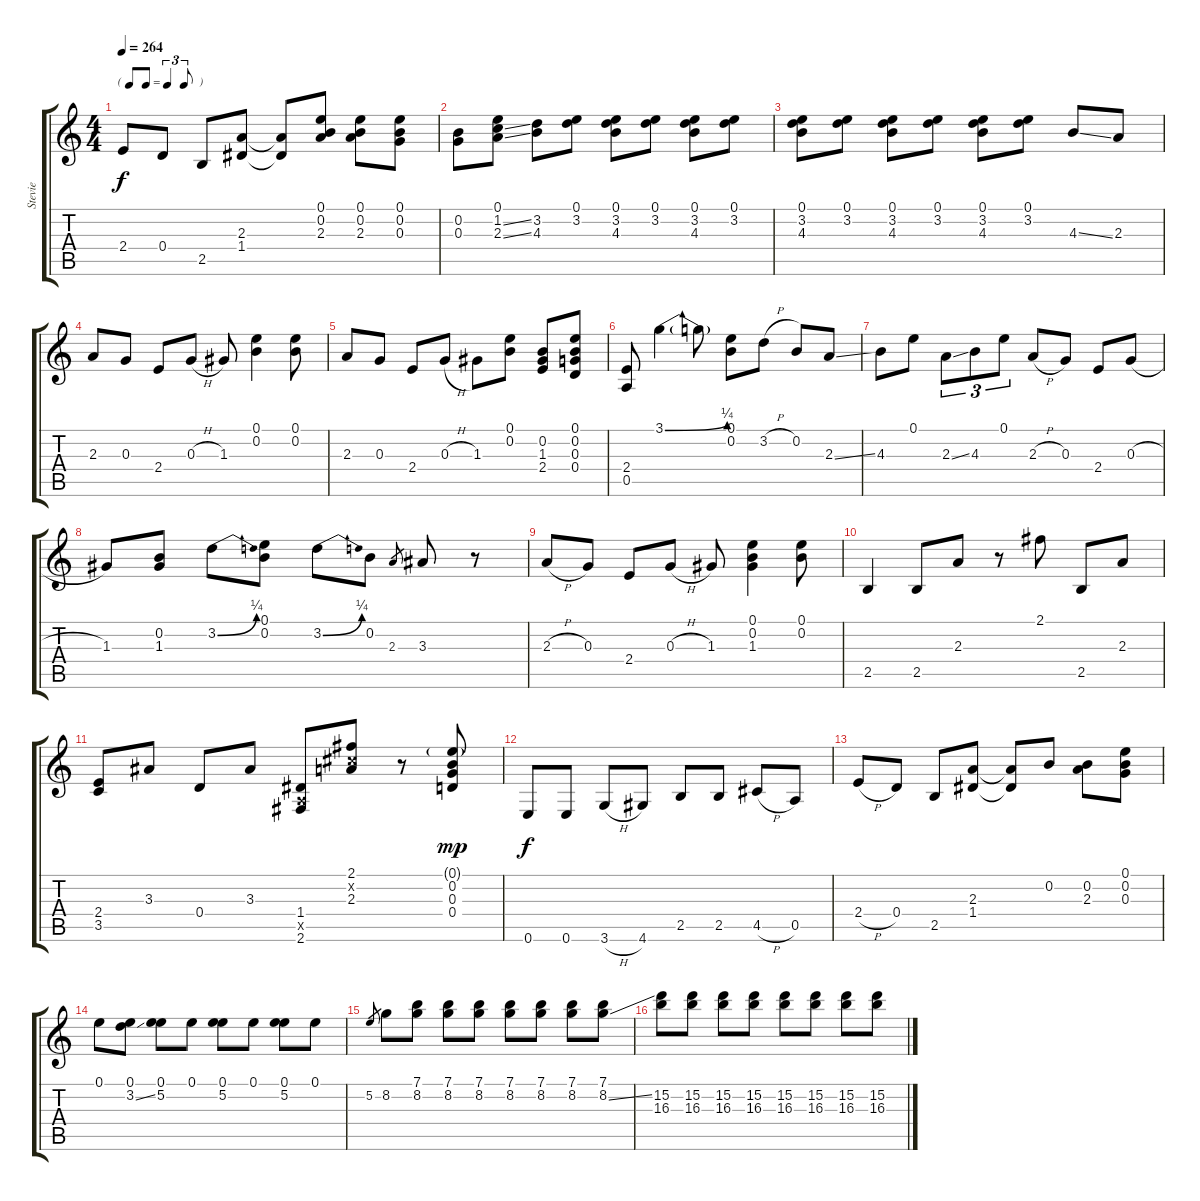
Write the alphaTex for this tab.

\track ("Stevie" "Stevie") {instrument distortionguitar}
\staff {score tabs}
\tuning (E4 B3 G3 D3 A2 E2) {hide}
\ts (4 4)
\tf triplet8th
\tempo 264
\clef g2
\ks c
2.4.8{dy f} 0.4.8 2.5.8 (2.3 1.4).8 (2.3{t} 1.4{t}).8 (0.1 0.2 2.3).8 (0.1 0.2 2.3).8 (0.1 0.2 0.3).8 |
(0.2 0.3).8 (0.1 1.2{ss} 2.3{ss}).8 (3.2 4.3).8 (0.1 3.2).8 (0.1 3.2 4.3).8 (0.1 3.2).8 (0.1 3.2 4.3).8 (0.1 3.2).8 |
(0.1 3.2 4.3).8 (0.1 3.2).8 (0.1 3.2 4.3).8 (0.1 3.2).8 (0.1 3.2 4.3).8 (0.1 3.2).8 4.3{ss}.8 2.3.8 |
2.3.8 0.3.8 2.4.8 0.3{h}.8 1.3.8 (0.1 0.2).4 (0.1 0.2).8 |
2.3.8 0.3.8 2.4.8 0.3{h}.8 1.3.8 (0.1 0.2).8 (0.2 1.3 2.4).8 (0.1 0.2 0.3 0.4).8 |
(2.4 0.5).8 3.1{be (bend 0 0 60 1)}.4 3.1{t}.8 (0.1 0.2).8 3.2{h}.8 0.2.8 2.3{ss}.8 |
4.3.8 0.1.8 2.3{ss}.8{tu (3 2)} 4.3.8{tu (3 2)} 0.1.8{tu (3 2)} 2.3{h}.8 0.3.8 2.4.8 0.3{h}.8 |
1.3.8 (0.2 1.3).8 3.2{be (bend 0 0 60 1)}.8 (0.1 0.2).8 3.2{be (bend 0 0 60 1)}.8 0.2.8 2.3.8{gr} 3.3.8 r.8 |
2.3{h}.8 0.3.8 2.4.8 0.3{h}.8 1.3.8 (0.1 0.2 1.3).4 (0.1 0.2).8 |
2.5.4 2.5.8 2.3.8 r.8 2.1.8 2.5.8 2.3.8 |
(2.4 3.5).8 3.3.8 0.4.8 3.3.8 (1.4 0.5{x} 2.6).8 (2.1 2.2{x} 2.3).8 r.8 (0.1{g} 0.2 0.3 0.4).8{dy mp} |
0.6.8{dy f} 0.6.8 3.6{h}.8 4.6.8 2.5.8 2.5.8 4.5{h}.8 0.5.8 |
2.4{h}.8 0.4.8 2.5.8 (2.3 1.4).8 (2.3{t} 1.4{t}).8 0.2.8 (0.2 2.3).8 (0.1 0.2 0.3).8 |
0.1.8 (0.1 3.2{ss}).8 (0.1 5.2).8 0.1.8 (0.1 5.2).8 0.1.8 (0.1 5.2).8 0.1.8 |
5.2.8{gr} 8.2.8 (7.1 8.2).8 (7.1 8.2).8 (7.1 8.2).8 (7.1 8.2).8 (7.1 8.2).8 (7.1 8.2).8 (7.1 8.2{ss}).8 |
(15.2 16.3).8 (15.2 16.3).8 (15.2 16.3).8 (15.2 16.3).8 (15.2 16.3).8 (15.2 16.3).8 (15.2 16.3).8 (15.2 16.3).8
